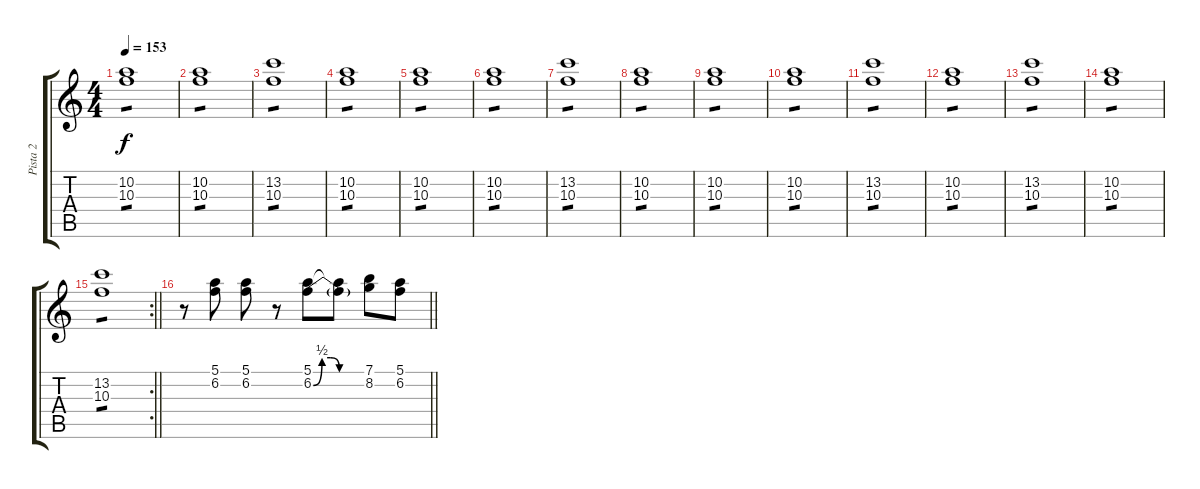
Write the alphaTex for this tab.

\track ("Pista 2" "Pista 2") {instrument distortionguitar}
\staff {score tabs}
\tuning (E4 B3 G3 D3 A2 E2) {hide}
\ts (4 4)
\tempo 153
\clef g2
\ks c
(10.2 10.3).1{tp 1 dy f} |
(10.2 10.3).1{tp 1} |
(13.2 10.3).1{tp 1} |
(10.2 10.3).1{tp 1 instrument distortionguitar} |
(10.2 10.3).1{tp 1} |
(10.2 10.3).1{tp 1} |
(13.2 10.3).1{tp 1} |
(10.2 10.3).1{tp 1 instrument distortionguitar} |
(10.2 10.3).1{tp 1 instrument distortionguitar} |
(10.2 10.3).1{tp 1 instrument distortionguitar} |
(13.2 10.3).1{tp 1 instrument distortionguitar} |
(10.2 10.3).1{tp 1 instrument distortionguitar} |
(13.2 10.3).1{tp 1 instrument distortionguitar} |
(10.2 10.3).1{tp 1 instrument distortionguitar} |
\rc 2
\barLineRight lightlight
(13.2 10.3).1{tp 1 instrument distortionguitar} |
\barLineRight lightlight
r.8 (5.1 6.2).8 (5.1 6.2).8 r.8 (5.1 6.2{be (custom 0 0 10 2 20 2 30 0 60 0)}).8 (5.1{t} 6.2{t}).8 (7.1 8.2).8 (5.1 6.2).8
